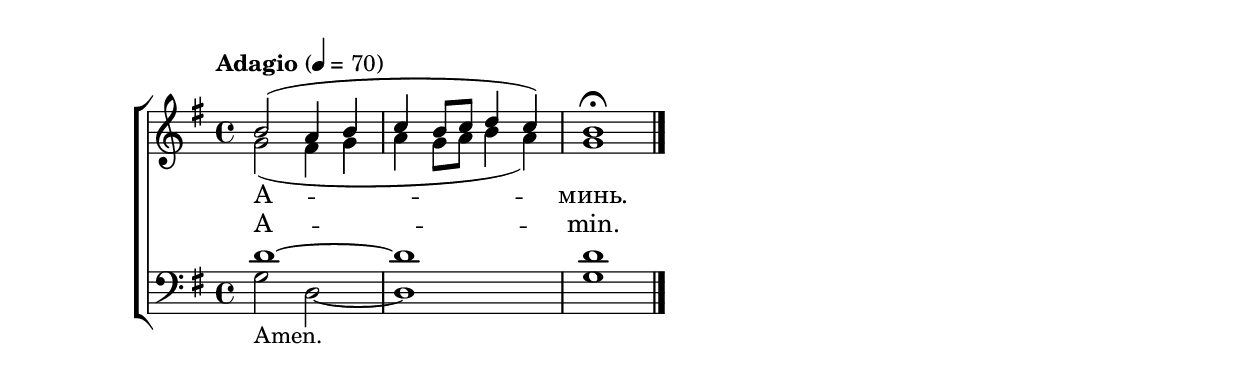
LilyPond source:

\version "2.18.2"

global = {
	\time 4/4
	\key e \minor 
	\tempo Adagio 4 = 70
}

Cyrillic = \lyricmode {
	А -- минь.
}

Latin = \lyricmode {
	A -- min.
}

sopMusic = \relative {
	b'2 (a4 b c b8 c d4 c) b1 \fermata \bar "|."
}

altoMusic = \relative {
	g'2 (fis4 g a g8 a b4 a) g1
}

tenorMusic = \relative {
	d'1 ~d d  
}

bassMusic = \relative {
	g2_\markup{Amen.} d~ d1 g1
}

\include "TEMPLATES_DIRECTORY/satb.ily"

